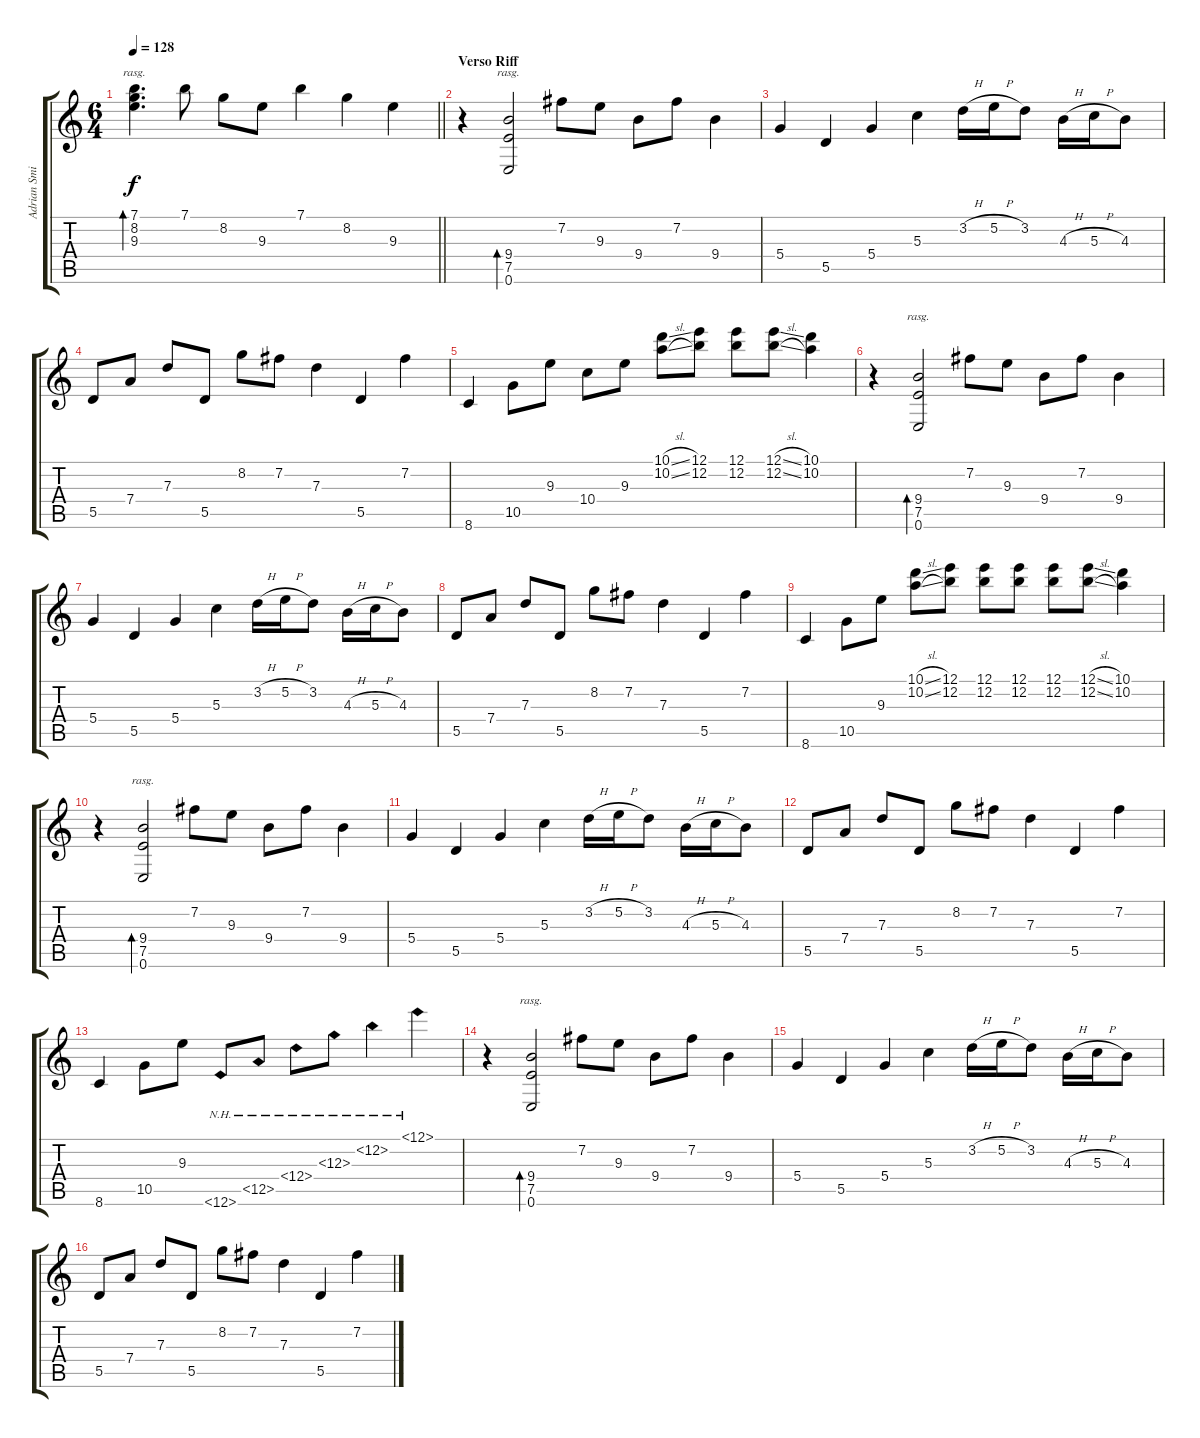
\track ("Adrian Smith" "Adrian Smi") {instrument electricguitarjazz}
\staff {score tabs}
\tuning (E4 B3 G3 D3 A2 E2) {hide}
\ts (6 4)
\tempo 128
\clef g2
\barLineRight lightlight
\ks c
(7.1 8.2 9.3).4{d bd 240 rasg ii dy f} 7.1.8 8.2.8 9.3.8 7.1.4 8.2.4 9.3.4 |
\section ("" "Verso Riff")
r.4{volume 13} (9.4 7.5 0.6).2{bd 120 rasg ii} 7.2.8 9.3.8 9.4.8 7.2.8 9.4.4 |
5.4.4 5.5.4 5.4.4 5.3.4 3.2{h}.16 5.2{h}.16 3.2.8 4.3{h}.16 5.3{h}.16 4.3.8 |
5.5.8 7.4.8 7.3.8 5.5.8 8.2.8 7.2.8 7.3.4 5.5.4 7.2.4 |
8.6.4 10.5.8 9.3.8 10.4.8 9.3.8 (10.1{sl} 10.2{sl}).8 (12.1 12.2).8 (12.1 12.2).8 (12.1{sl} 12.2{sl}).8 (10.1 10.2).4 |
r.4 (9.4 7.5 0.6).2{bd 120 rasg ii} 7.2.8 9.3.8 9.4.8 7.2.8 9.4.4 |
5.4.4 5.5.4 5.4.4 5.3.4 3.2{h}.16 5.2{h}.16 3.2.8 4.3{h}.16 5.3{h}.16 4.3.8 |
5.5.8 7.4.8 7.3.8 5.5.8 8.2.8 7.2.8 7.3.4 5.5.4 7.2.4 |
8.6.4 10.5.8 9.3.8 (10.1{sl} 10.2{sl}).8 (12.1 12.2).8 (12.1 12.2).8 (12.1 12.2).8 (12.1 12.2).8 (12.1{sl} 12.2{sl}).8 (10.1 10.2).4 |
r.4 (9.4 7.5 0.6).2{bd 120 rasg ii} 7.2.8 9.3.8 9.4.8 7.2.8 9.4.4 |
5.4.4 5.5.4 5.4.4 5.3.4 3.2{h}.16 5.2{h}.16 3.2.8 4.3{h}.16 5.3{h}.16 4.3.8 |
5.5.8 7.4.8 7.3.8 5.5.8 8.2.8 7.2.8 7.3.4 5.5.4 7.2.4 |
8.6.4 10.5.8 9.3.8 12.6{nh}.8 12.5{nh}.8 12.4{nh}.8 12.3{nh}.8 12.2{nh}.4 12.1{nh}.4 |
r.4 (9.4 7.5 0.6).2{bd 120 rasg ii} 7.2.8 9.3.8 9.4.8 7.2.8 9.4.4 |
5.4.4 5.5.4 5.4.4 5.3.4 3.2{h}.16 5.2{h}.16 3.2.8 4.3{h}.16 5.3{h}.16 4.3.8 |
5.5.8 7.4.8 7.3.8 5.5.8 8.2.8 7.2.8 7.3.4 5.5.4 7.2.4
